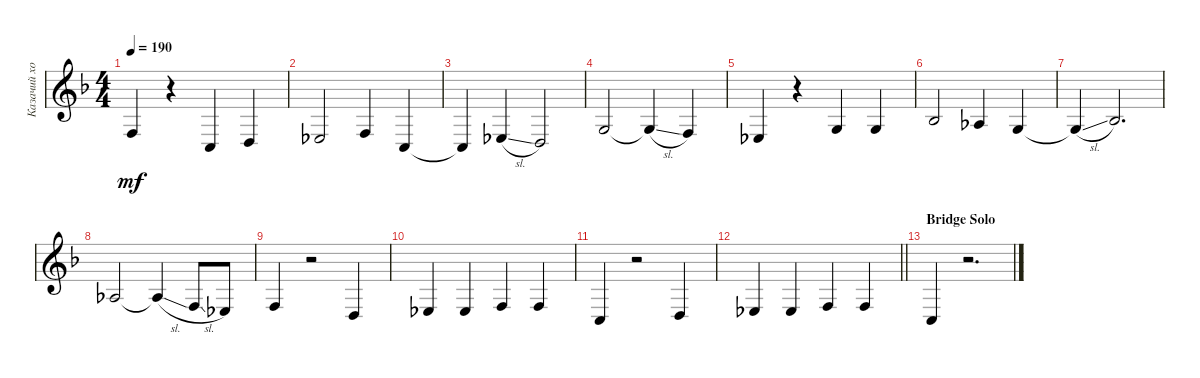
\track ("Казачий хор_бас" "Казачий хо") {instrument oboe}
\staff {score}
\tuning (E4 B3 G3 D3 A2 E2) {hide}
\ts (4 4)
\tempo 190
\clef g2
\ks dminor
8.5.4{dy mf} r.4 3.5.4 5.5.4 |
6.5.2 8.5.4 3.5.4 |
3.5{t}.4 6.5{sl}.4 5.5.2 |
10.5.2 10.5{sl t}.4 8.5.4 |
6.5.4 r.4 10.5.4 10.5.4 |
13.5.2 11.5.4 10.5.4 |
10.5{sl t}.4 13.5.2{d} |
11.5.2 11.5{sl t}.4 8.5{sl}.8 6.5.8 |
8.5.4 r.2 5.5.4 |
6.5.4 6.5.4 8.5.4 8.5.4 |
3.5.4 r.2 5.5.4 |
\barLineRight lightlight
6.5.4 6.5.4 8.5.4 8.5.4 |
\section ("" "Bridge Solo")
3.5.4 r.2{d}
